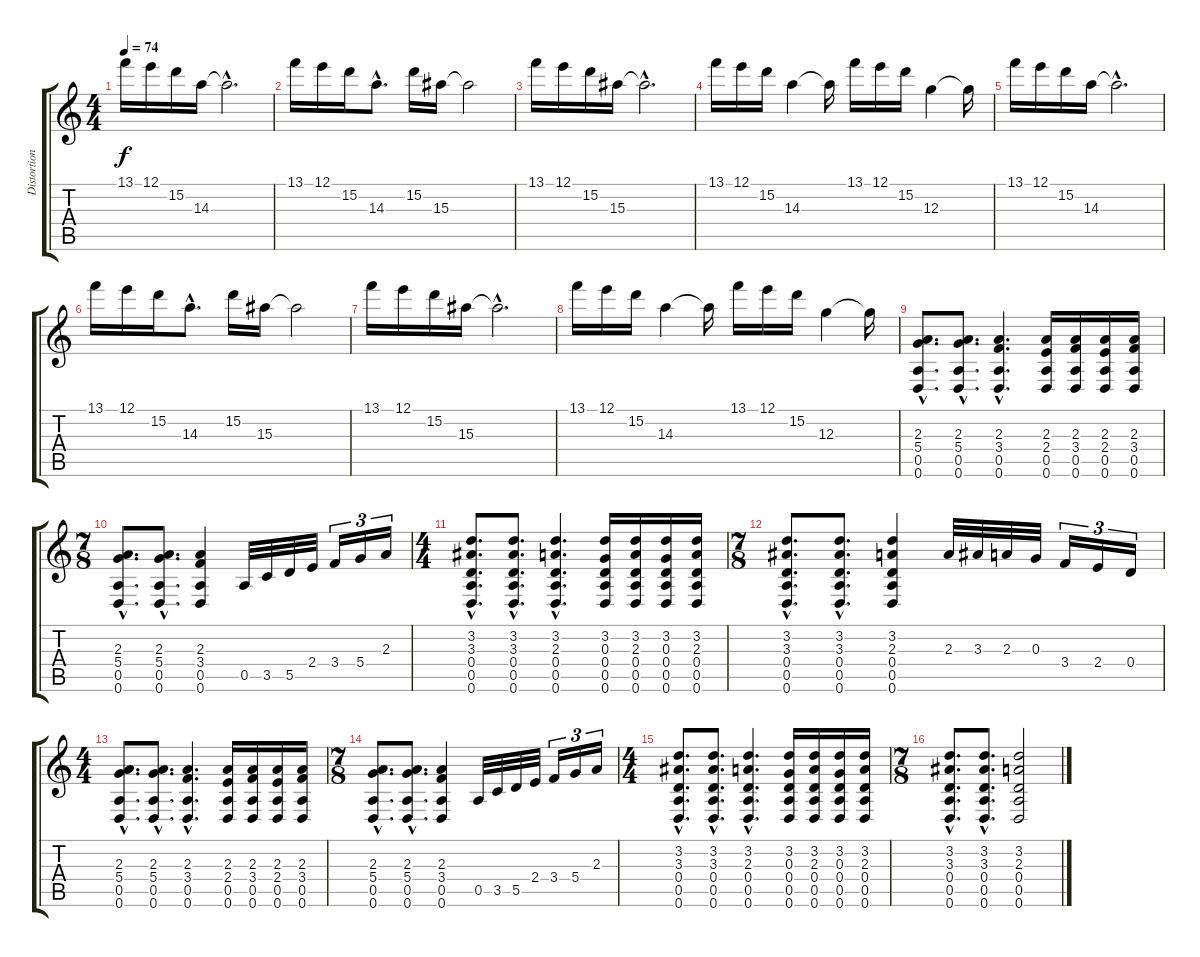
\track ("Distortion Guitar I" "Distortion") {instrument distortionguitar}
\staff {score tabs}
\tuning (E4 B3 G3 D3 A2 D2) {hide}
\ts (4 4)
\tempo 74
\clef g2
\ks c
13.1.16{dy f volume 10 balance 12} 12.1.16 15.2.16 14.3.16 14.3{hac t}.2{d} |
13.1.16 12.1.16 15.2.16 14.3{hac}.8{d} 15.2.16 15.3.16 15.3{t}.2 |
13.1.16 12.1.16 15.2.16 15.3.16 15.3{hac t}.2{d} |
13.1.16 12.1.16 15.2.16 14.3.4 14.3{t}.16 13.1.16 12.1.16 15.2.16 12.3.4 12.3{t}.16 |
13.1.16{volume 10 balance 12} 12.1.16 15.2.16 14.3.16 14.3{hac t}.2{d} |
13.1.16 12.1.16 15.2.16 14.3{hac}.8{d} 15.2.16 15.3.16 15.3{t}.2 |
13.1.16 12.1.16 15.2.16 15.3.16 15.3{hac t}.2{d} |
13.1.16 12.1.16 15.2.16 14.3.4 14.3{t}.16 13.1.16 12.1.16 15.2.16 12.3.4 12.3{t}.16 |
(2.3{hac} 5.4{hac} 0.5{hac} 0.6{hac}).8{d volume 16 balance 8} (2.3{hac} 5.4{hac} 0.5{hac} 0.6{hac}).8{d} (2.3{hac} 3.4{hac} 0.5{hac} 0.6{hac}).4{d} (2.3 2.4 0.5 0.6).16 (2.3 3.4 0.5 0.6).16 (2.3 2.4 0.5 0.6).16 (2.3 3.4 0.5 0.6).16 |
\ts (7 8)
(2.3{hac} 5.4{hac} 0.5{hac} 0.6{hac}).8{d} (2.3{hac} 5.4{hac} 0.5{hac} 0.6{hac}).8{d} (2.3 3.4 0.5 0.6).4 0.5.32 3.5.32 5.5.32 2.4.32 3.4.16{tu (3 2)} 5.4.16{tu (3 2)} 2.3.16{tu (3 2)} |
\ts (4 4)
(3.2{hac} 3.3{hac} 0.4{hac} 0.5{hac} 0.6{hac}).8{d} (3.2{hac} 3.3{hac} 0.4{hac} 0.5{hac} 0.6{hac}).8{d} (3.2{hac} 2.3{hac} 0.4{hac} 0.5{hac} 0.6{hac}).4{d} (3.2 0.3 0.4 0.5 0.6).16 (3.2 2.3 0.4 0.5 0.6).16 (3.2 0.3 0.4 0.5 0.6).16 (3.2 2.3 0.4 0.5 0.6).16 |
\ts (7 8)
(3.2{hac} 3.3{hac} 0.4{hac} 0.5{hac} 0.6{hac}).8{d} (3.2{hac} 3.3{hac} 0.4{hac} 0.5{hac} 0.6{hac}).8{d} (3.2 2.3 0.4 0.5 0.6).4 2.3.32 3.3.32 2.3.32 0.3.32 3.4.16{tu (3 2)} 2.4.16{tu (3 2)} 0.4.16{tu (3 2)} |
\ts (4 4)
(2.3{hac} 5.4{hac} 0.5{hac} 0.6{hac}).8{d} (2.3{hac} 5.4{hac} 0.5{hac} 0.6{hac}).8{d} (2.3{hac} 3.4{hac} 0.5{hac} 0.6{hac}).4{d} (2.3 2.4 0.5 0.6).16 (2.3 3.4 0.5 0.6).16 (2.3 2.4 0.5 0.6).16 (2.3 3.4 0.5 0.6).16 |
\ts (7 8)
(2.3{hac} 5.4{hac} 0.5{hac} 0.6{hac}).8{d} (2.3{hac} 5.4{hac} 0.5{hac} 0.6{hac}).8{d} (2.3 3.4 0.5 0.6).4 0.5.32 3.5.32 5.5.32 2.4.32 3.4.16{tu (3 2)} 5.4.16{tu (3 2)} 2.3.16{tu (3 2)} |
\ts (4 4)
(3.2{hac} 3.3{hac} 0.4{hac} 0.5{hac} 0.6{hac}).8{d} (3.2{hac} 3.3{hac} 0.4{hac} 0.5{hac} 0.6{hac}).8{d} (3.2{hac} 2.3{hac} 0.4{hac} 0.5{hac} 0.6{hac}).4{d} (3.2 0.3 0.4 0.5 0.6).16 (3.2 2.3 0.4 0.5 0.6).16 (3.2 0.3 0.4 0.5 0.6).16 (3.2 2.3 0.4 0.5 0.6).16 |
\ts (7 8)
(3.2{hac} 3.3{hac} 0.4{hac} 0.5{hac} 0.6{hac}).8{d} (3.2{hac} 3.3{hac} 0.4{hac} 0.5{hac} 0.6{hac}).8{d} (3.2 2.3 0.4 0.5 0.6).2
